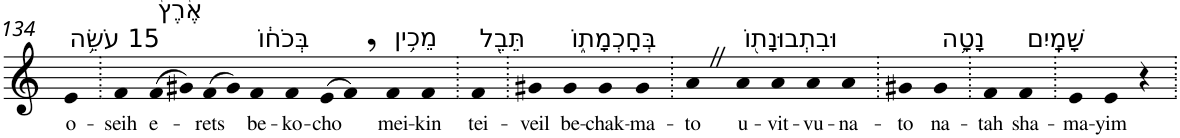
**kern	**text
*part1	*part1
*staff1	*staff1
*I"Piano	*
*I'Pno	*
!!LO:PB:g=z
*clefG2	*
*k[]	*
=134	=134
!LO:TX:a:t=15 עֹשֵׂ֥ה	!
!	!LO:LY:b
4e	o-
=135.	=135.
!	!LO:LY:b
4f	-seih
!LO:TX:a:t=אֶ֙רֶץ֙	!
!	!LO:LY:b
(>8f	e-
8g#X)	.
!	!LO:LY:b
(>8f	-rets
8g#)	.
!LO:TX:a:t=בְּכֹח֔וֹ	!
!	!LO:LY:b
4f	be-
!	!LO:LY:b
4f	-ko-
!	!LO:LY:b
(>8e	-cho
8f,)	.
!LO:TX:a:t=מֵכִ֥ין	!
!	!LO:LY:b
4f	mei-
!	!LO:LY:b
4f	-kin
=136.	=136.
!LO:TX:a:t=תֵּבֵ֖ל	!
!	!LO:LY:b
4f	tei-
=137.	=137.
!	!LO:LY:b
4g#X	-veil
!LO:TX:a:t=בְּחָכְמָת֑וֹ	!
!	!LO:LY:b
4g#	be-
!	!LO:LY:b
4g#	-chak-
!	!LO:LY:b
4g#	-ma-
=138.	=138.
!	!LO:LY:b
4aZ	-to
!LO:TX:a:t=וּבִתְבוּנָת֖וֹ	!
!	!LO:LY:b
4a	u-
!	!LO:LY:b
4a	-vit-
!	!LO:LY:b
4a	-vu-
!	!LO:LY:b
4a	-na-
=139.	=139.
!	!LO:LY:b
4g#X	-to
!LO:TX:a:t=נָטָ֥ה	!
!	!LO:LY:b
4g#	na-
=140.	=140.
!	!LO:LY:b
4f	-tah
!LO:TX:a:t=שָׁמָֽיִם	!
!	!LO:LY:b
4f	sha-
=141.	=141.
!	!LO:LY:b
4e	-ma-
!	!LO:LY:b
4e	-yim
4r	.
=.	=.
*-	*-
